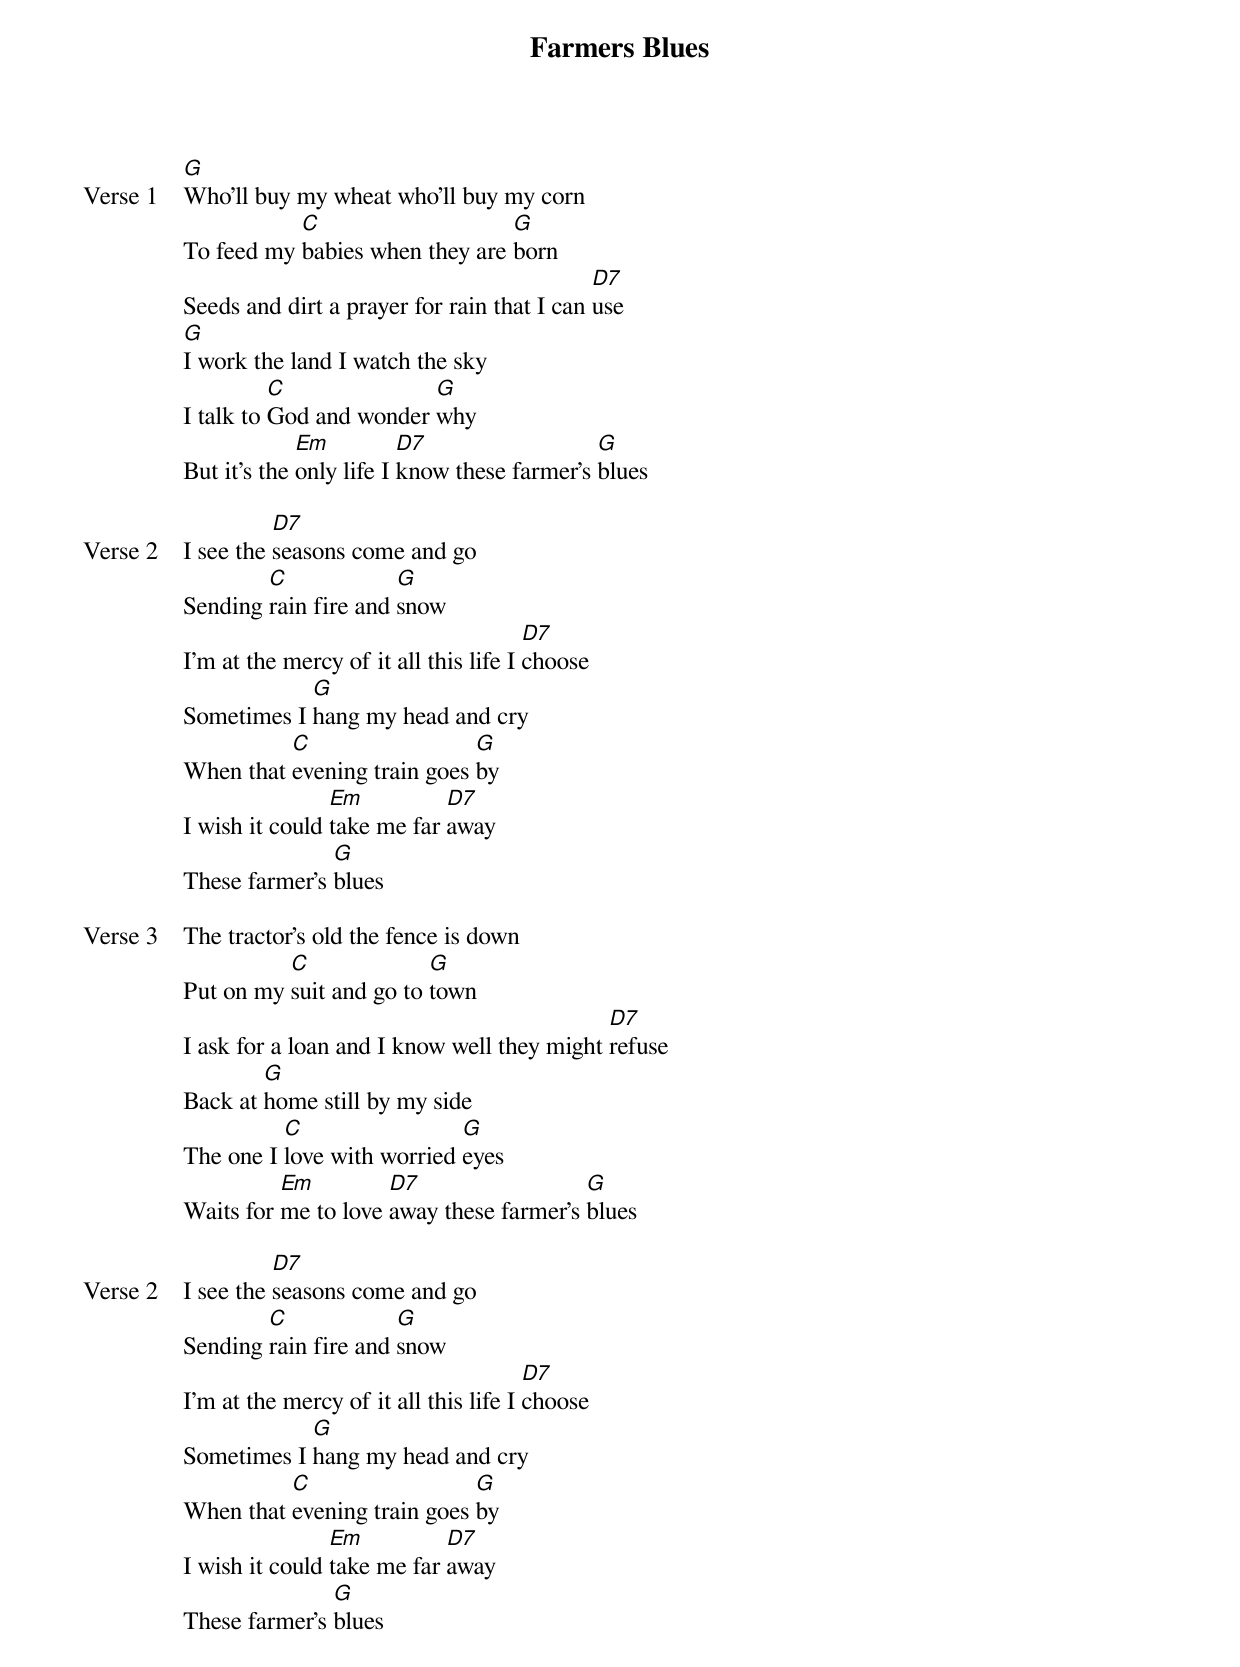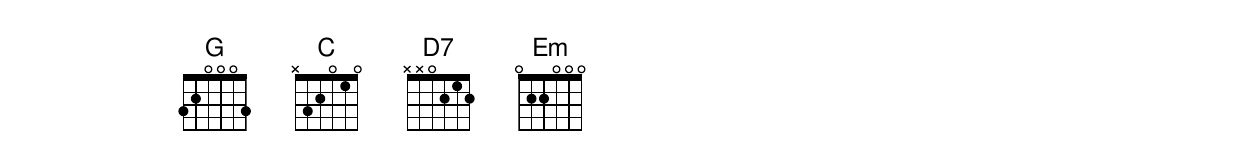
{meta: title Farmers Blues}
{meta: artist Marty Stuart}
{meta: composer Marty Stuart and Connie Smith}
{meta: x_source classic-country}
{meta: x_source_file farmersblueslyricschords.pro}
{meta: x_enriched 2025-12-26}

{start_of_verse: Verse 1}
[G]Who'll buy my wheat who'll buy my corn
To feed my [C]babies when they are [G]born
Seeds and dirt a prayer for rain that I can [D7]use
[G]I work the land I watch the sky
I talk to [C]God and wonder [G]why
But it's the [Em]only life I [D7]know these farmer's [G]blues
{end_of_verse}

{start_of_verse: Verse 2}
I see the [D7]seasons come and go
Sending [C]rain fire and [G]snow
I'm at the mercy of it all this life I [D7]choose
Sometimes I [G]hang my head and cry
When that [C]evening train goes [G]by
I wish it could [Em]take me far [D7]away
These farmer's [G]blues
{end_of_verse}

{start_of_verse: Verse 3}
The tractor's old the fence is down
Put on my [C]suit and go to [G]town
I ask for a loan and I know well they might [D7]refuse
Back at [G]home still by my side
The one I [C]love with worried [G]eyes
Waits for [Em]me to love [D7]away these farmer's [G]blues
{end_of_verse}

{start_of_verse: Verse 2}
I see the [D7]seasons come and go
Sending [C]rain fire and [G]snow
I'm at the mercy of it all this life I [D7]choose
Sometimes I [G]hang my head and cry
When that [C]evening train goes [G]by
I wish it could [Em]take me far [D7]away
These farmer's [G]blues
{end_of_verse}
